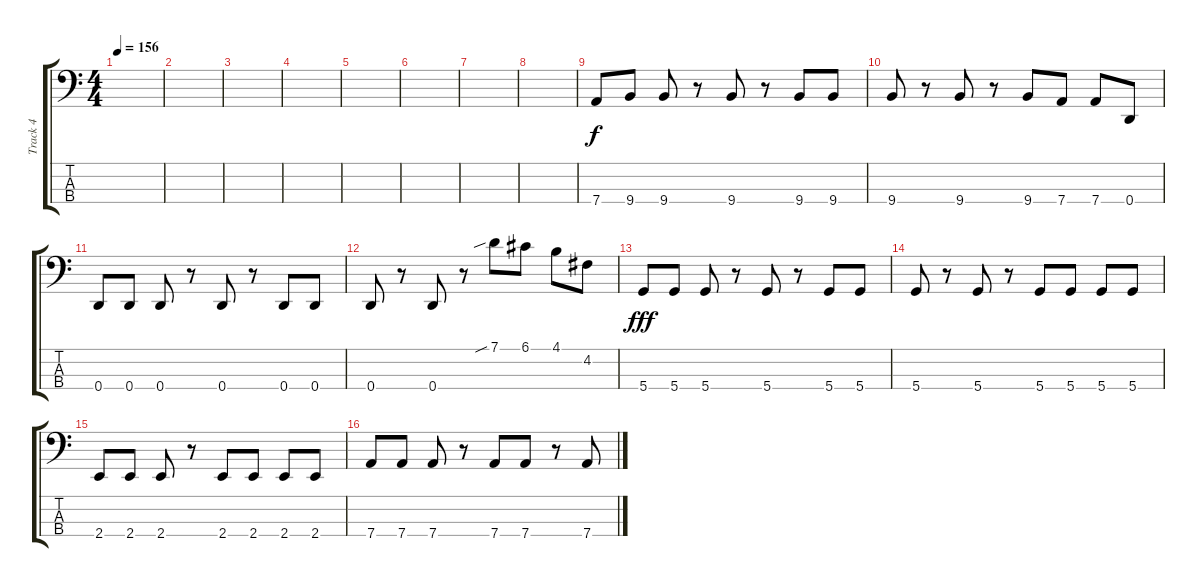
\track ("Track 4" "Track 4") {instrument electricbassfinger}
\staff {score tabs}
\tuning (G2 D2 A1 D1) {hide}
\ts (4 4)
\tempo 156
\clef f4
\ks c
|
|
|
|
|
|
|
|
7.4.8 9.4.8 9.4.8 r.8 9.4.8 r.8 9.4.8 9.4.8 |
9.4.8 r.8 9.4.8 r.8 9.4.8 7.4.8 7.4.8 0.4.8 |
0.4.8 0.4.8 0.4.8 r.8 0.4.8 r.8 0.4.8 0.4.8 |
0.4.8 r.8 0.4.8 r.8 7.1{sib}.8{dy f} 6.1.8 4.1.8 4.2.8 |
5.4.8{dy fff} 5.4.8 5.4.8 r.8 5.4.8 r.8 5.4.8 5.4.8 |
5.4.8 r.8 5.4.8 r.8 5.4.8 5.4.8 5.4.8 5.4.8 |
2.4.8 2.4.8 2.4.8 r.8 2.4.8 2.4.8 2.4.8 2.4.8 |
7.4.8 7.4.8 7.4.8 r.8 7.4.8 7.4.8 r.8 7.4.8
